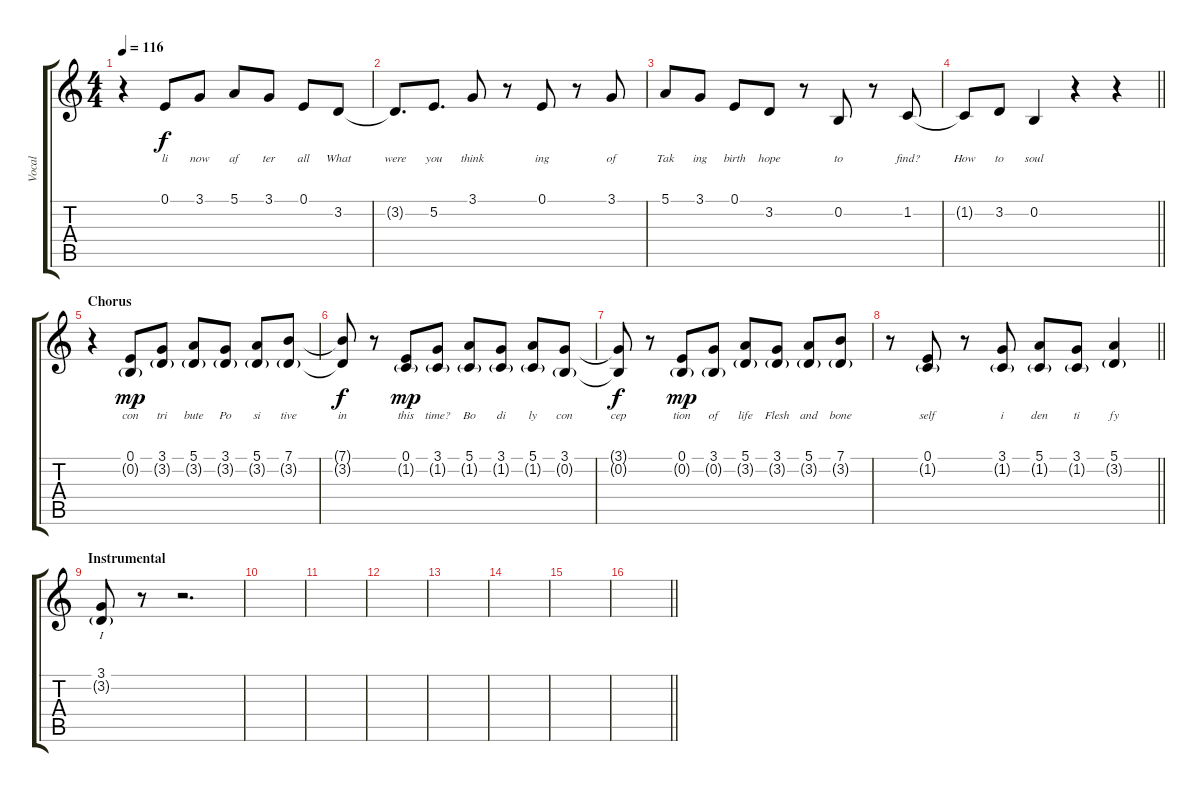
\track ("Vocal" "Vocal") {instrument acousticgrandpiano}
\staff {score tabs}
\tuning (E4 B3 G3 D3 A2 E2) {hide}
\ts (4 4)
\tempo 116
\clef g2
\ks c
r.4{dy f} 0.1.8{lyrics (0 "li") lyrics (1 "") lyrics (2 "") lyrics (3 "") lyrics (4 "")} 3.1.8{lyrics (0 "now") lyrics (1 "") lyrics (2 "") lyrics (3 "") lyrics (4 "")} 5.1.8{lyrics (0 "af") lyrics (1 "") lyrics (2 "") lyrics (3 "") lyrics (4 "")} 3.1.8{lyrics (0 "ter") lyrics (1 "") lyrics (2 "") lyrics (3 "") lyrics (4 "")} 0.1.8{lyrics (0 "all") lyrics (1 "") lyrics (2 "") lyrics (3 "") lyrics (4 "")} 3.2.8{lyrics (0 "What") lyrics (1 "") lyrics (2 "") lyrics (3 "") lyrics (4 "")} |
3.2{t}.8{d lyrics (0 "were") lyrics (1 "") lyrics (2 "") lyrics (3 "") lyrics (4 "")} 5.2.8{d lyrics (0 "you") lyrics (1 "") lyrics (2 "") lyrics (3 "") lyrics (4 "")} 3.1.8{lyrics (0 "think") lyrics (1 "") lyrics (2 "") lyrics (3 "") lyrics (4 "")} r.8 0.1.8{lyrics (0 "ing") lyrics (1 "") lyrics (2 "") lyrics (3 "") lyrics (4 "")} r.8 3.1.8{lyrics (0 "of") lyrics (1 "") lyrics (2 "") lyrics (3 "") lyrics (4 "")} |
5.1.8{lyrics (0 "Tak") lyrics (1 "") lyrics (2 "") lyrics (3 "") lyrics (4 "")} 3.1.8{lyrics (0 "ing") lyrics (1 "") lyrics (2 "") lyrics (3 "") lyrics (4 "")} 0.1.8{lyrics (0 "birth") lyrics (1 "") lyrics (2 "") lyrics (3 "") lyrics (4 "")} 3.2.8{lyrics (0 "hope") lyrics (1 "") lyrics (2 "") lyrics (3 "") lyrics (4 "")} r.8 0.2.8{lyrics (0 "to") lyrics (1 "") lyrics (2 "") lyrics (3 "") lyrics (4 "")} r.8 1.2.8{lyrics (0 "find?") lyrics (1 "") lyrics (2 "") lyrics (3 "") lyrics (4 "")} |
\barLineRight lightlight
1.2{t}.8{lyrics (0 "How") lyrics (1 "") lyrics (2 "") lyrics (3 "") lyrics (4 "")} 3.2.8{lyrics (0 "to") lyrics (1 "") lyrics (2 "") lyrics (3 "") lyrics (4 "")} 0.2.4{lyrics (0 "soul") lyrics (1 "") lyrics (2 "") lyrics (3 "") lyrics (4 "")} r.4 r.4 |
\section ("" "Chorus")
r.4 (0.1 0.2{g}).8{lyrics (0 "con") lyrics (1 "") lyrics (2 "") lyrics (3 "") lyrics (4 "") dy mp} (3.1 3.2{g}).8{lyrics (0 "tri") lyrics (1 "") lyrics (2 "") lyrics (3 "") lyrics (4 "")} (5.1 3.2{g}).8{lyrics (0 "bute") lyrics (1 "") lyrics (2 "") lyrics (3 "") lyrics (4 "")} (3.1 3.2{g}).8{lyrics (0 "Po") lyrics (1 "") lyrics (2 "") lyrics (3 "") lyrics (4 "")} (5.1 3.2{g}).8{lyrics (0 "si") lyrics (1 "") lyrics (2 "") lyrics (3 "") lyrics (4 "")} (7.1 3.2{g}).8{lyrics (0 "tive") lyrics (1 "") lyrics (2 "") lyrics (3 "") lyrics (4 "")} |
(7.1{t} 3.2{t}).8{lyrics (0 "in") lyrics (1 "") lyrics (2 "") lyrics (3 "") lyrics (4 "") dy f} r.8 (0.1 1.2{g}).8{lyrics (0 "this") lyrics (1 "") lyrics (2 "") lyrics (3 "") lyrics (4 "") dy mp} (3.1 1.2{g}).8{lyrics (0 "time?") lyrics (1 "") lyrics (2 "") lyrics (3 "") lyrics (4 "")} (5.1 1.2{g}).8{lyrics (0 "Bo") lyrics (1 "") lyrics (2 "") lyrics (3 "") lyrics (4 "")} (3.1 1.2{g}).8{lyrics (0 "di") lyrics (1 "") lyrics (2 "") lyrics (3 "") lyrics (4 "")} (5.1 1.2{g}).8{lyrics (0 "ly") lyrics (1 "") lyrics (2 "") lyrics (3 "") lyrics (4 "")} (3.1 0.2{g}).8{lyrics (0 "con") lyrics (1 "") lyrics (2 "") lyrics (3 "") lyrics (4 "")} |
(3.1{t} 0.2{t}).8{lyrics (0 "cep") lyrics (1 "") lyrics (2 "") lyrics (3 "") lyrics (4 "") dy f} r.8 (0.1 0.2{g}).8{lyrics (0 "tion") lyrics (1 "") lyrics (2 "") lyrics (3 "") lyrics (4 "") dy mp} (3.1 0.2{g}).8{lyrics (0 "of") lyrics (1 "") lyrics (2 "") lyrics (3 "") lyrics (4 "")} (5.1 3.2{g}).8{lyrics (0 "life") lyrics (1 "") lyrics (2 "") lyrics (3 "") lyrics (4 "")} (3.1 3.2{g}).8{lyrics (0 "Flesh") lyrics (1 "") lyrics (2 "") lyrics (3 "") lyrics (4 "")} (5.1 3.2{g}).8{lyrics (0 "and") lyrics (1 "") lyrics (2 "") lyrics (3 "") lyrics (4 "")} (7.1 3.2{g}).8{lyrics (0 "bone") lyrics (1 "") lyrics (2 "") lyrics (3 "") lyrics (4 "")} |
\barLineRight lightlight
r.8 (0.1 1.2{g}).8{lyrics (0 "self") lyrics (1 "") lyrics (2 "") lyrics (3 "") lyrics (4 "")} r.8 (3.1 1.2{g}).8{lyrics (0 "i") lyrics (1 "") lyrics (2 "") lyrics (3 "") lyrics (4 "")} (5.1 1.2{g}).8{lyrics (0 "den") lyrics (1 "") lyrics (2 "") lyrics (3 "") lyrics (4 "")} (3.1 1.2{g}).8{lyrics (0 "ti") lyrics (1 "") lyrics (2 "") lyrics (3 "") lyrics (4 "")} (5.1 3.2{g}).4{lyrics (0 "fy") lyrics (1 "") lyrics (2 "") lyrics (3 "") lyrics (4 "")} |
\section ("" "Instrumental")
(3.1 3.2{g}).8{lyrics (0 "I") lyrics (1 "") lyrics (2 "") lyrics (3 "") lyrics (4 "")} r.8 r.2{d} |
|
|
|
|
|
|
\barLineRight lightlight
